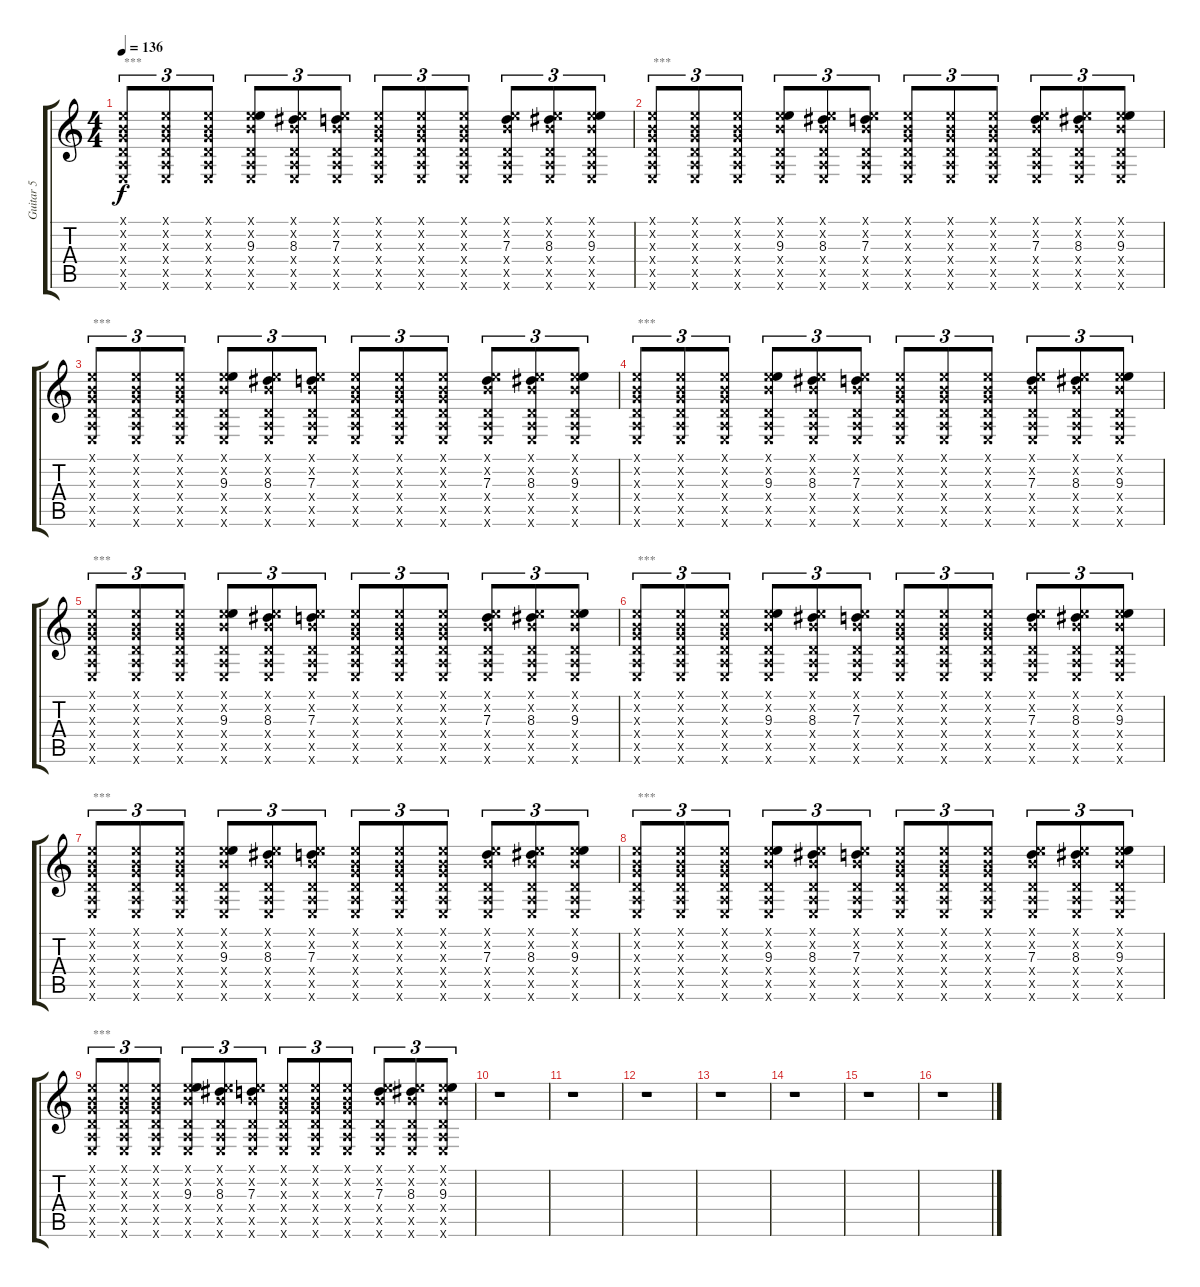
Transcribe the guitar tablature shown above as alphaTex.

\track ("Guitar 5" "Guitar 5") {instrument electricguitarclean}
\staff {score tabs}
\tuning (E4 B3 G3 D3 A2 E2) {hide}
\ts (4 4)
\tempo 136
\clef g2
\ks c
(0.1{x} 0.2{x} 0.3{x} 0.4{x} 0.5{x} 0.6{x}).8{tu (3 2) txt "***" dy f} (0.1{x} 0.2{x} 0.3{x} 0.4{x} 0.5{x} 0.6{x}).8{tu (3 2)} (0.1{x} 0.2{x} 0.3{x} 0.4{x} 0.5{x} 0.6{x}).8{tu (3 2)} (0.1{x} 0.2{x} 9.3 0.4{x} 0.5{x} 0.6{x}).8{tu (3 2)} (0.1{x} 0.2{x} 8.3 0.4{x} 0.5{x} 0.6{x}).8{tu (3 2)} (0.1{x} 0.2{x} 7.3 0.4{x} 0.5{x} 0.6{x}).8{tu (3 2)} (0.1{x} 0.2{x} 0.3{x} 0.4{x} 0.5{x} 0.6{x}).8{tu (3 2)} (0.1{x} 0.2{x} 0.3{x} 0.4{x} 0.5{x} 0.6{x}).8{tu (3 2)} (0.1{x} 0.2{x} 0.3{x} 0.4{x} 0.5{x} 0.6{x}).8{tu (3 2)} (0.1{x} 0.2{x} 7.3 0.4{x} 0.5{x} 0.6{x}).8{tu (3 2)} (0.1{x} 0.2{x} 8.3 0.4{x} 0.5{x} 0.6{x}).8{tu (3 2)} (0.1{x} 0.2{x} 9.3 0.4{x} 0.5{x} 0.6{x}).8{tu (3 2)} |
(0.1{x} 0.2{x} 0.3{x} 0.4{x} 0.5{x} 0.6{x}).8{tu (3 2) txt "***"} (0.1{x} 0.2{x} 0.3{x} 0.4{x} 0.5{x} 0.6{x}).8{tu (3 2)} (0.1{x} 0.2{x} 0.3{x} 0.4{x} 0.5{x} 0.6{x}).8{tu (3 2)} (0.1{x} 0.2{x} 9.3 0.4{x} 0.5{x} 0.6{x}).8{tu (3 2)} (0.1{x} 0.2{x} 8.3 0.4{x} 0.5{x} 0.6{x}).8{tu (3 2)} (0.1{x} 0.2{x} 7.3 0.4{x} 0.5{x} 0.6{x}).8{tu (3 2)} (0.1{x} 0.2{x} 0.3{x} 0.4{x} 0.5{x} 0.6{x}).8{tu (3 2)} (0.1{x} 0.2{x} 0.3{x} 0.4{x} 0.5{x} 0.6{x}).8{tu (3 2)} (0.1{x} 0.2{x} 0.3{x} 0.4{x} 0.5{x} 0.6{x}).8{tu (3 2)} (0.1{x} 0.2{x} 7.3 0.4{x} 0.5{x} 0.6{x}).8{tu (3 2)} (0.1{x} 0.2{x} 8.3 0.4{x} 0.5{x} 0.6{x}).8{tu (3 2)} (0.1{x} 0.2{x} 9.3 0.4{x} 0.5{x} 0.6{x}).8{tu (3 2)} |
(0.1{x} 0.2{x} 0.3{x} 0.4{x} 0.5{x} 0.6{x}).8{tu (3 2) txt "***"} (0.1{x} 0.2{x} 0.3{x} 0.4{x} 0.5{x} 0.6{x}).8{tu (3 2)} (0.1{x} 0.2{x} 0.3{x} 0.4{x} 0.5{x} 0.6{x}).8{tu (3 2)} (0.1{x} 0.2{x} 9.3 0.4{x} 0.5{x} 0.6{x}).8{tu (3 2)} (0.1{x} 0.2{x} 8.3 0.4{x} 0.5{x} 0.6{x}).8{tu (3 2)} (0.1{x} 0.2{x} 7.3 0.4{x} 0.5{x} 0.6{x}).8{tu (3 2)} (0.1{x} 0.2{x} 0.3{x} 0.4{x} 0.5{x} 0.6{x}).8{tu (3 2)} (0.1{x} 0.2{x} 0.3{x} 0.4{x} 0.5{x} 0.6{x}).8{tu (3 2)} (0.1{x} 0.2{x} 0.3{x} 0.4{x} 0.5{x} 0.6{x}).8{tu (3 2)} (0.1{x} 0.2{x} 7.3 0.4{x} 0.5{x} 0.6{x}).8{tu (3 2)} (0.1{x} 0.2{x} 8.3 0.4{x} 0.5{x} 0.6{x}).8{tu (3 2)} (0.1{x} 0.2{x} 9.3 0.4{x} 0.5{x} 0.6{x}).8{tu (3 2)} |
(0.1{x} 0.2{x} 0.3{x} 0.4{x} 0.5{x} 0.6{x}).8{tu (3 2) txt "***"} (0.1{x} 0.2{x} 0.3{x} 0.4{x} 0.5{x} 0.6{x}).8{tu (3 2)} (0.1{x} 0.2{x} 0.3{x} 0.4{x} 0.5{x} 0.6{x}).8{tu (3 2)} (0.1{x} 0.2{x} 9.3 0.4{x} 0.5{x} 0.6{x}).8{tu (3 2)} (0.1{x} 0.2{x} 8.3 0.4{x} 0.5{x} 0.6{x}).8{tu (3 2)} (0.1{x} 0.2{x} 7.3 0.4{x} 0.5{x} 0.6{x}).8{tu (3 2)} (0.1{x} 0.2{x} 0.3{x} 0.4{x} 0.5{x} 0.6{x}).8{tu (3 2)} (0.1{x} 0.2{x} 0.3{x} 0.4{x} 0.5{x} 0.6{x}).8{tu (3 2)} (0.1{x} 0.2{x} 0.3{x} 0.4{x} 0.5{x} 0.6{x}).8{tu (3 2)} (0.1{x} 0.2{x} 7.3 0.4{x} 0.5{x} 0.6{x}).8{tu (3 2)} (0.1{x} 0.2{x} 8.3 0.4{x} 0.5{x} 0.6{x}).8{tu (3 2)} (0.1{x} 0.2{x} 9.3 0.4{x} 0.5{x} 0.6{x}).8{tu (3 2)} |
(0.1{x} 0.2{x} 0.3{x} 0.4{x} 0.5{x} 0.6{x}).8{tu (3 2) txt "***"} (0.1{x} 0.2{x} 0.3{x} 0.4{x} 0.5{x} 0.6{x}).8{tu (3 2)} (0.1{x} 0.2{x} 0.3{x} 0.4{x} 0.5{x} 0.6{x}).8{tu (3 2)} (0.1{x} 0.2{x} 9.3 0.4{x} 0.5{x} 0.6{x}).8{tu (3 2)} (0.1{x} 0.2{x} 8.3 0.4{x} 0.5{x} 0.6{x}).8{tu (3 2)} (0.1{x} 0.2{x} 7.3 0.4{x} 0.5{x} 0.6{x}).8{tu (3 2)} (0.1{x} 0.2{x} 0.3{x} 0.4{x} 0.5{x} 0.6{x}).8{tu (3 2)} (0.1{x} 0.2{x} 0.3{x} 0.4{x} 0.5{x} 0.6{x}).8{tu (3 2)} (0.1{x} 0.2{x} 0.3{x} 0.4{x} 0.5{x} 0.6{x}).8{tu (3 2)} (0.1{x} 0.2{x} 7.3 0.4{x} 0.5{x} 0.6{x}).8{tu (3 2)} (0.1{x} 0.2{x} 8.3 0.4{x} 0.5{x} 0.6{x}).8{tu (3 2)} (0.1{x} 0.2{x} 9.3 0.4{x} 0.5{x} 0.6{x}).8{tu (3 2)} |
(0.1{x} 0.2{x} 0.3{x} 0.4{x} 0.5{x} 0.6{x}).8{tu (3 2) txt "***"} (0.1{x} 0.2{x} 0.3{x} 0.4{x} 0.5{x} 0.6{x}).8{tu (3 2)} (0.1{x} 0.2{x} 0.3{x} 0.4{x} 0.5{x} 0.6{x}).8{tu (3 2)} (0.1{x} 0.2{x} 9.3 0.4{x} 0.5{x} 0.6{x}).8{tu (3 2)} (0.1{x} 0.2{x} 8.3 0.4{x} 0.5{x} 0.6{x}).8{tu (3 2)} (0.1{x} 0.2{x} 7.3 0.4{x} 0.5{x} 0.6{x}).8{tu (3 2)} (0.1{x} 0.2{x} 0.3{x} 0.4{x} 0.5{x} 0.6{x}).8{tu (3 2)} (0.1{x} 0.2{x} 0.3{x} 0.4{x} 0.5{x} 0.6{x}).8{tu (3 2)} (0.1{x} 0.2{x} 0.3{x} 0.4{x} 0.5{x} 0.6{x}).8{tu (3 2)} (0.1{x} 0.2{x} 7.3 0.4{x} 0.5{x} 0.6{x}).8{tu (3 2)} (0.1{x} 0.2{x} 8.3 0.4{x} 0.5{x} 0.6{x}).8{tu (3 2)} (0.1{x} 0.2{x} 9.3 0.4{x} 0.5{x} 0.6{x}).8{tu (3 2)} |
(0.1{x} 0.2{x} 0.3{x} 0.4{x} 0.5{x} 0.6{x}).8{tu (3 2) txt "***"} (0.1{x} 0.2{x} 0.3{x} 0.4{x} 0.5{x} 0.6{x}).8{tu (3 2)} (0.1{x} 0.2{x} 0.3{x} 0.4{x} 0.5{x} 0.6{x}).8{tu (3 2)} (0.1{x} 0.2{x} 9.3 0.4{x} 0.5{x} 0.6{x}).8{tu (3 2)} (0.1{x} 0.2{x} 8.3 0.4{x} 0.5{x} 0.6{x}).8{tu (3 2)} (0.1{x} 0.2{x} 7.3 0.4{x} 0.5{x} 0.6{x}).8{tu (3 2)} (0.1{x} 0.2{x} 0.3{x} 0.4{x} 0.5{x} 0.6{x}).8{tu (3 2)} (0.1{x} 0.2{x} 0.3{x} 0.4{x} 0.5{x} 0.6{x}).8{tu (3 2)} (0.1{x} 0.2{x} 0.3{x} 0.4{x} 0.5{x} 0.6{x}).8{tu (3 2)} (0.1{x} 0.2{x} 7.3 0.4{x} 0.5{x} 0.6{x}).8{tu (3 2)} (0.1{x} 0.2{x} 8.3 0.4{x} 0.5{x} 0.6{x}).8{tu (3 2)} (0.1{x} 0.2{x} 9.3 0.4{x} 0.5{x} 0.6{x}).8{tu (3 2)} |
(0.1{x} 0.2{x} 0.3{x} 0.4{x} 0.5{x} 0.6{x}).8{tu (3 2) txt "***"} (0.1{x} 0.2{x} 0.3{x} 0.4{x} 0.5{x} 0.6{x}).8{tu (3 2)} (0.1{x} 0.2{x} 0.3{x} 0.4{x} 0.5{x} 0.6{x}).8{tu (3 2)} (0.1{x} 0.2{x} 9.3 0.4{x} 0.5{x} 0.6{x}).8{tu (3 2)} (0.1{x} 0.2{x} 8.3 0.4{x} 0.5{x} 0.6{x}).8{tu (3 2)} (0.1{x} 0.2{x} 7.3 0.4{x} 0.5{x} 0.6{x}).8{tu (3 2)} (0.1{x} 0.2{x} 0.3{x} 0.4{x} 0.5{x} 0.6{x}).8{tu (3 2)} (0.1{x} 0.2{x} 0.3{x} 0.4{x} 0.5{x} 0.6{x}).8{tu (3 2)} (0.1{x} 0.2{x} 0.3{x} 0.4{x} 0.5{x} 0.6{x}).8{tu (3 2)} (0.1{x} 0.2{x} 7.3 0.4{x} 0.5{x} 0.6{x}).8{tu (3 2)} (0.1{x} 0.2{x} 8.3 0.4{x} 0.5{x} 0.6{x}).8{tu (3 2)} (0.1{x} 0.2{x} 9.3 0.4{x} 0.5{x} 0.6{x}).8{tu (3 2)} |
(0.1{x} 0.2{x} 0.3{x} 0.4{x} 0.5{x} 0.6{x}).8{tu (3 2) txt "***"} (0.1{x} 0.2{x} 0.3{x} 0.4{x} 0.5{x} 0.6{x}).8{tu (3 2)} (0.1{x} 0.2{x} 0.3{x} 0.4{x} 0.5{x} 0.6{x}).8{tu (3 2)} (0.1{x} 0.2{x} 9.3 0.4{x} 0.5{x} 0.6{x}).8{tu (3 2)} (0.1{x} 0.2{x} 8.3 0.4{x} 0.5{x} 0.6{x}).8{tu (3 2)} (0.1{x} 0.2{x} 7.3 0.4{x} 0.5{x} 0.6{x}).8{tu (3 2)} (0.1{x} 0.2{x} 0.3{x} 0.4{x} 0.5{x} 0.6{x}).8{tu (3 2)} (0.1{x} 0.2{x} 0.3{x} 0.4{x} 0.5{x} 0.6{x}).8{tu (3 2)} (0.1{x} 0.2{x} 0.3{x} 0.4{x} 0.5{x} 0.6{x}).8{tu (3 2)} (0.1{x} 0.2{x} 7.3 0.4{x} 0.5{x} 0.6{x}).8{tu (3 2)} (0.1{x} 0.2{x} 8.3 0.4{x} 0.5{x} 0.6{x}).8{tu (3 2)} (0.1{x} 0.2{x} 9.3 0.4{x} 0.5{x} 0.6{x}).8{tu (3 2)} |
r.1 |
r.1 |
r.1 |
r.1 |
r.1 |
r.1 |
r.1
